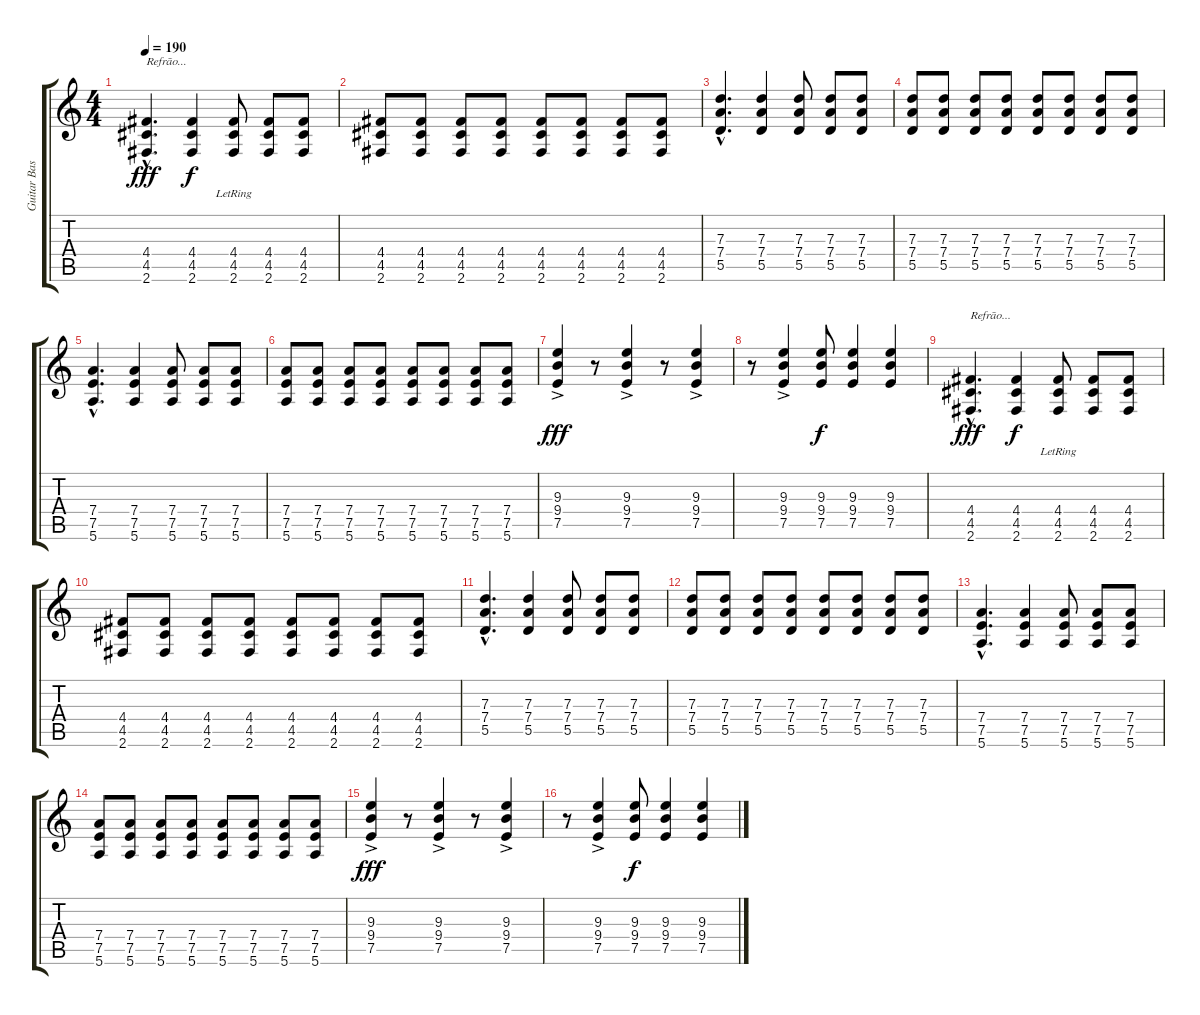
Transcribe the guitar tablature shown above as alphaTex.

\track ("Guitar Base" "Guitar Bas") {instrument distortionguitar}
\staff {score tabs}
\tuning (E4 B3 G3 D3 A2 E2) {hide}
\ts (4 4)
\tempo 190
\clef g2
\ks c
(4.4{hac} 4.5{hac} 2.6{hac}).4{d txt "Refrão..." dy fff} (4.4 4.5 2.6).4{dy f} (4.4{lr} 4.5 2.6).8 (4.4 4.5 2.6).8 (4.4 4.5 2.6).8 |
(4.4 4.5 2.6).8 (4.4 4.5 2.6).8 (4.4 4.5 2.6).8 (4.4 4.5 2.6).8 (4.4 4.5 2.6).8 (4.4 4.5 2.6).8 (4.4 4.5 2.6).8 (4.4 4.5 2.6).8 |
(7.3{hac} 7.4{hac} 5.5{hac}).4{d} (7.3 7.4 5.5).4 (7.3 7.4 5.5).8 (7.3 7.4 5.5).8 (7.3 7.4 5.5).8 |
(7.3 7.4 5.5).8 (7.3 7.4 5.5).8 (7.3 7.4 5.5).8 (7.3 7.4 5.5).8 (7.3 7.4 5.5).8 (7.3 7.4 5.5).8 (7.3 7.4 5.5).8 (7.3 7.4 5.5).8 |
(7.4{hac} 7.5{hac} 5.6{hac}).4{d} (7.4 7.5 5.6).4 (7.4 7.5 5.6).8 (7.4 7.5 5.6).8 (7.4 7.5 5.6).8 |
(7.4 7.5 5.6).8 (7.4 7.5 5.6).8 (7.4 7.5 5.6).8 (7.4 7.5 5.6).8 (7.4 7.5 5.6).8 (7.4 7.5 5.6).8 (7.4 7.5 5.6).8 (7.4 7.5 5.6).8 |
(9.3{ac} 9.4{ac} 7.5{ac}).4{dy fff} r.8 (9.3{ac} 9.4{ac} 7.5{ac}).4 r.8 (9.3{ac} 9.4{ac} 7.5{ac}).4 |
r.8 (9.3{ac} 9.4{ac} 7.5{ac}).4 (9.3 9.4 7.5).8{dy f} (9.3 9.4 7.5).4 (9.3 9.4 7.5).4 |
(4.4{hac} 4.5{hac} 2.6{hac}).4{d txt "Refrão..." dy fff} (4.4 4.5 2.6).4{dy f} (4.4{lr} 4.5 2.6).8 (4.4 4.5 2.6).8 (4.4 4.5 2.6).8 |
(4.4 4.5 2.6).8 (4.4 4.5 2.6).8 (4.4 4.5 2.6).8 (4.4 4.5 2.6).8 (4.4 4.5 2.6).8 (4.4 4.5 2.6).8 (4.4 4.5 2.6).8 (4.4 4.5 2.6).8 |
(7.3{hac} 7.4{hac} 5.5{hac}).4{d} (7.3 7.4 5.5).4 (7.3 7.4 5.5).8 (7.3 7.4 5.5).8 (7.3 7.4 5.5).8 |
(7.3 7.4 5.5).8 (7.3 7.4 5.5).8 (7.3 7.4 5.5).8 (7.3 7.4 5.5).8 (7.3 7.4 5.5).8 (7.3 7.4 5.5).8 (7.3 7.4 5.5).8 (7.3 7.4 5.5).8 |
(7.4{hac} 7.5{hac} 5.6{hac}).4{d} (7.4 7.5 5.6).4 (7.4 7.5 5.6).8 (7.4 7.5 5.6).8 (7.4 7.5 5.6).8 |
(7.4 7.5 5.6).8 (7.4 7.5 5.6).8 (7.4 7.5 5.6).8 (7.4 7.5 5.6).8 (7.4 7.5 5.6).8 (7.4 7.5 5.6).8 (7.4 7.5 5.6).8 (7.4 7.5 5.6).8 |
(9.3{ac} 9.4{ac} 7.5{ac}).4{dy fff} r.8 (9.3{ac} 9.4{ac} 7.5{ac}).4 r.8 (9.3{ac} 9.4{ac} 7.5{ac}).4 |
r.8 (9.3{ac} 9.4{ac} 7.5{ac}).4 (9.3 9.4 7.5).8{dy f} (9.3 9.4 7.5).4 (9.3 9.4 7.5).4
